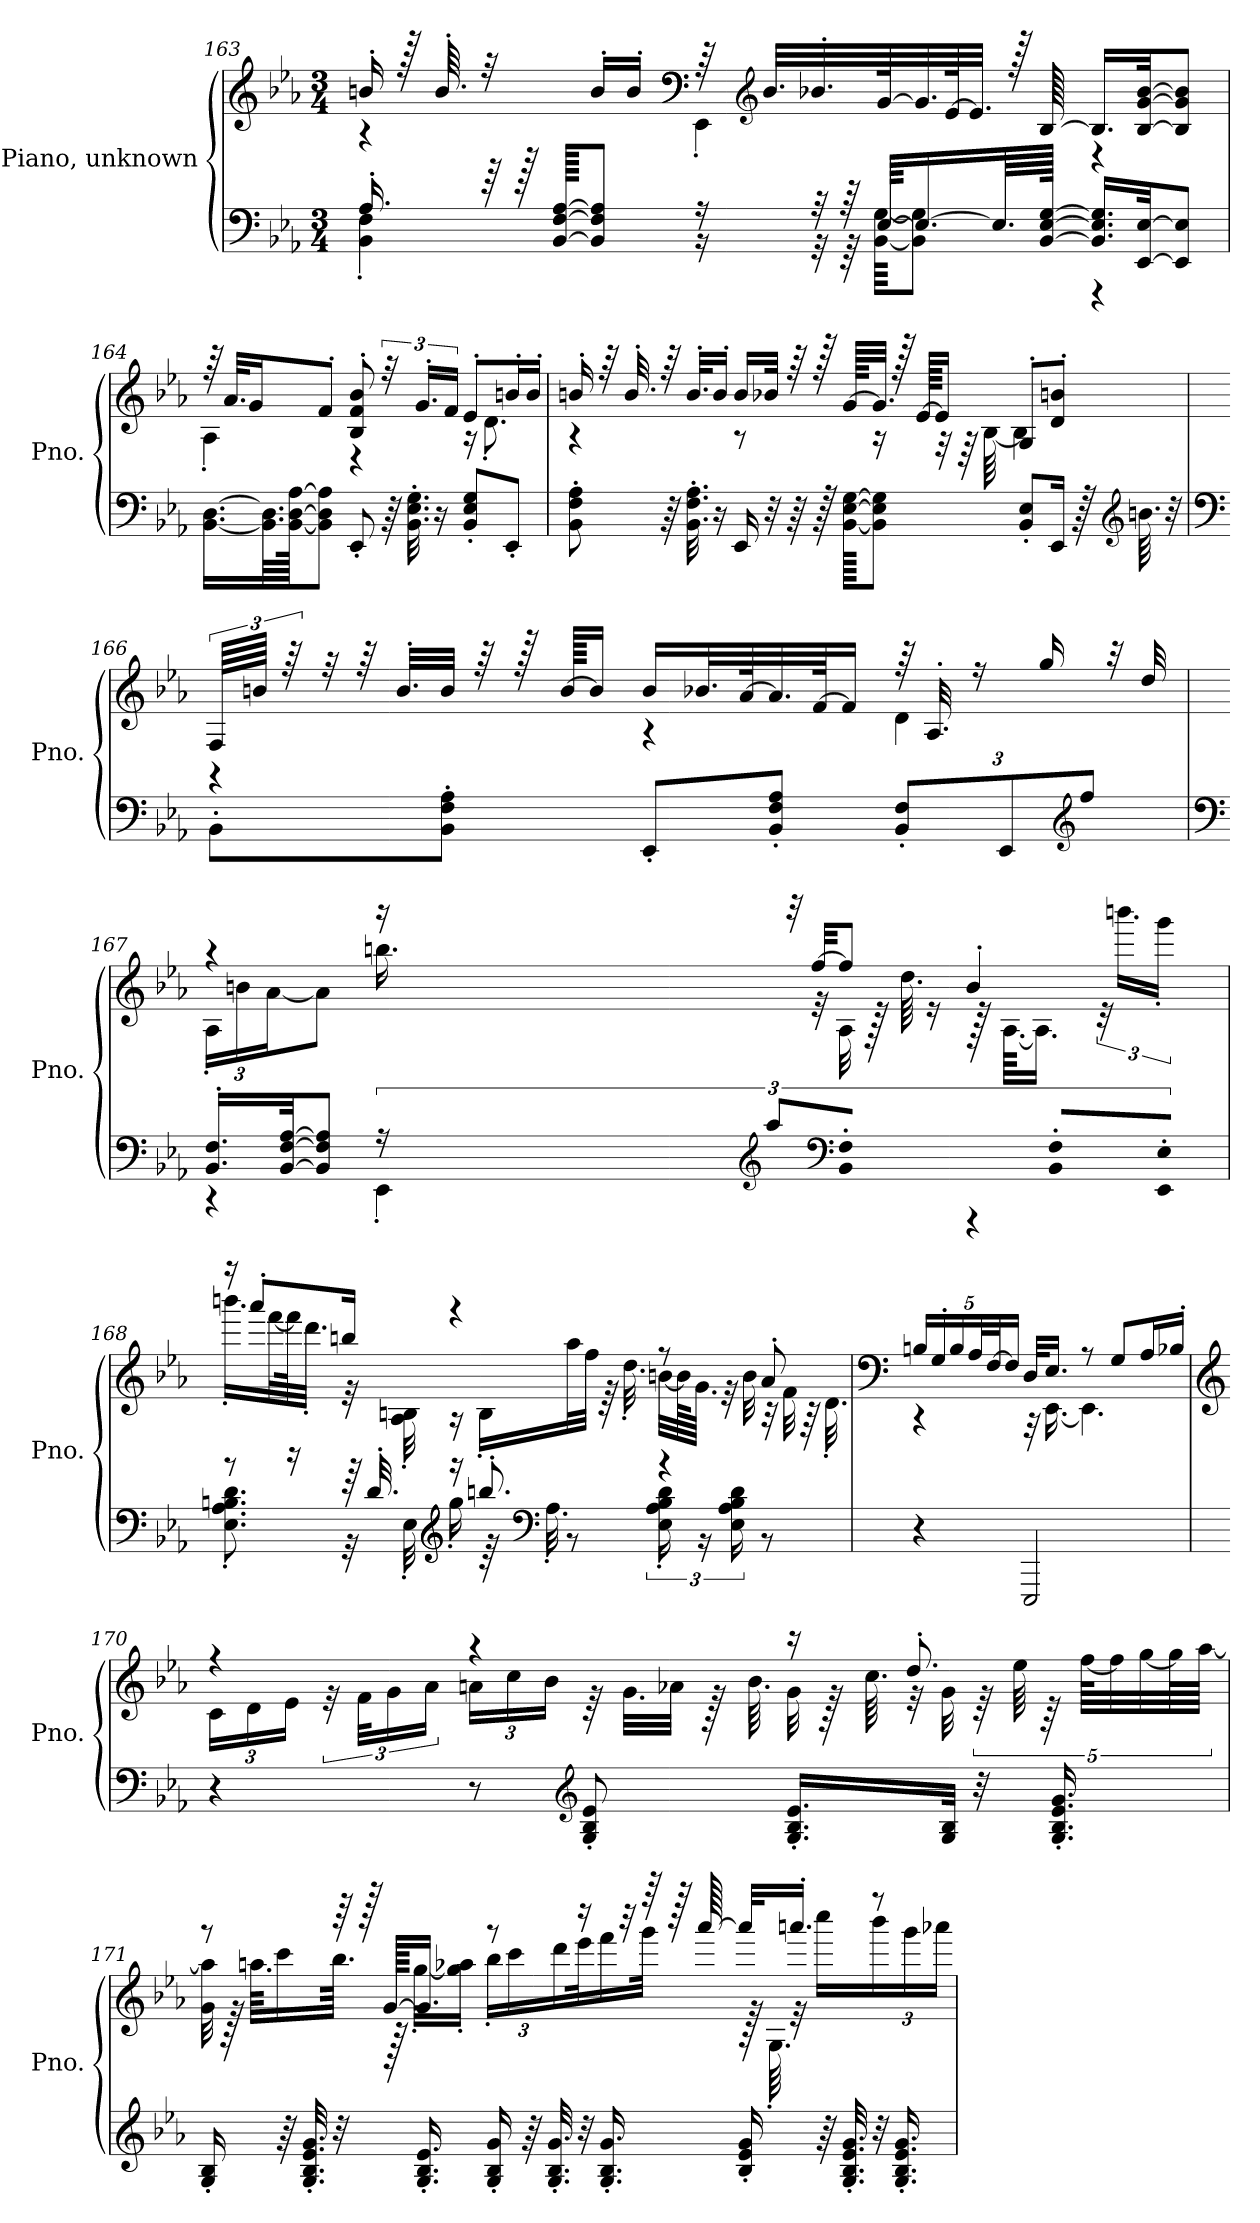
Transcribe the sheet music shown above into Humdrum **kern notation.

**kern	**kern
*part1	*part1
*staff2	*staff1
*I"Piano, unknown	*
*I'Pno.	*
!!LO:LB:g=z
*clefF4	*clefG2
*k[b-e-a-]	*k[b-e-a-]
*M3/4	*M3/4
=163	=163
*^	*^
16.A-'/	4BB-\' 4F\'	16bn'/	4r
.	.	128r	.
.	.	64.b'/	.
64r	.	32r	.
128r	.	.	.
[128BB-/ [128F/ [128A-/KKKKL	.	.	.
8BB-/] 8F/] 8A-/]J	.	16b'/LL	.
.	.	16b'/JJ	.
*	*	*clefF4	*
16r	16r	64r	4EE-'\
*	*	*clefG2	*
.	.	32.b/LLL	.
32r	32r	32.b-X'/	.
64r	64r	.	.
[64E-/KKLL	[64BB-\ [64G\KKKL	[64g/K	.
16.E-/_	8BB-\] 8G\]J	32.g/]	.
.	.	[64e-/K	.
.	.	32.e-/JJJ]	.
64.E-/LL]	.	.	.
.	.	128r	.
[128BB-/ [128E-/ [128G/JJJJk	.	[128B-/	.
16.BB-/] 16.E-/] 16.G/]LL	4r	16.B-/LL]	4r
[32EE-/ [32E-/JK	.	[32B-/ [32g/ [32b-/JK	.
8EE-/] 8E-/]J	.	8B-/] 8g/] 8b-/]J	.
*v	*v	*	*
!!LO:LB:g=z	!!
=164	=164	=164
[16.BB-\ [16.D\LL	64r	4A-'\
.	32.a-/KLL	.
.	16g/J	.
64.BB-\] 64.D\]LL	.	.
[128BB-\ [128D\ [128A-\JJJK	.	.
8BB-\] 8D\] 8A-\]J	8f'/J	.
8EE-'/	8B-/' 8f/' 8b-/'	4r
64r	48r	.
32.BB-\' 32.E-\' 32.G\'	.	.
.	24.g'/LL	.
16r	.	.
.	24f/JJ	.
8BB-/' 8E-/' 8G/'L	8e-'/L	16r
.	.	8.d'\
8EE-'/J	16bn'/L	.
.	16b'/JJ	.
!!LO:LB:g=z	!!
=165	=165	=165
8BB-\' 8F\' 8A-\'	16bn'/	4r
.	64r	.
.	32.b'/	.
64r	64r	.
32.BB-\' 32.F\' 32.A-\'	32.b'/KLL	.
16r	16b'/JJ	.
16EE-/	16b/LL	8r
32r	32b-X/JJk	.
64r	64r	.
128r	128r	.
[128BB-\ [128E-\ [128G\KKKKL	[128g/KKLLL	.
8BB-\] 8E-\] 8G\]J	32.g/JJJ]	16r
.	128r	.
.	[128e-/KKKLL	.
.	16e-/JJ]	32r
.	.	64r
.	.	[64B-\
8BB-/' 8E-/'L	8G'/L	4B-\]
16EE-/Jk	8d/' 8bn/'J	.
128r	.	.
*clefG2	*	*
64.bn\	.	.
32r	.	.
!!LO:PB:g=z	!!
=166	=166	=166
*clefF4	*	*
8BB-'\L	96F/LLLL	4r
.	96bn/JJJJ	.
.	96r	.
.	32r	.
.	64r	.
.	32.b'/LLL	.
8BB-\' 8F\' 8A-\'J	32b/JJJ	.
.	64r	.
.	128r	.
.	[128b/KKKLL	.
.	16b/JJ]	.
8EE-'/L	16b/LL	4r
.	32.b-X/L	.
.	[64a-/K	.
8BB-/' 8F/' 8A-/'J	32.a-/]	.
.	[64f/JK	.
.	16f/JJ]	.
*Xbrackettup	*	*
12BB-/' 12F/'L	64r	4d\
.	32.A-'/	.
.	16r	.
12EE-/	.	.
.	16gg/	.
*clefG2	*	*
12ff/J	.	.
.	32r	.
.	32dd/	.
!!LO:LB:g=z	!!
=167	=167	=167
*clefF4	*	*
*^	*	*
*	*	*	*Xbrackettup
16.BB-/' 16.F/'LL	4r	4r	24A-'\LL
.	.	.	24bn\
.	.	.	[24a-\J
[32BB-/ [32F/ [32A-/JK	.	.	.
8BB-/] 8F/] 8A-/]J	.	.	8a-\J]
*brackettup	*	*	*
24r	4EE-'\	16r	16.bbn\
*clefG2	*	*	*
12aa-/L	.	.	.
.	.	32r	.
.	.	[32ff/KKL	32r
*clefF4	*	*	*
8BB-/' 8F/'J	.	8ff/J]	32A-\
.	.	.	128r
.	.	.	64.dd\
.	.	.	16r
8BB-/' 8F/'L	4r	4b'/	128r
.	.	.	[64.A-\KKLL
.	.	.	16.A-\JJ]
*	*	*	*brackettup
8EE-/' 8E-/'J	.	.	48r
.	.	.	24.bbbn\LL
.	.	.	24ggg'\JJ
!!LO:LB:g=z	!!
=168	=168	=168	=168
8r	8.E-\' 8.A-\' 8.Bn\' 8.d\'	16r	16.bbbn'\LL
.	.	8aaa-'/L	.
.	.	.	[32fff\L
16r	.	.	64fff\K]
.	.	.	32.ddd'\JJJ
64r	32r	16bbn/Jk	32r
32.d'/	.	.	.
.	32E-'\	.	32A-\' 32Bn\'
*clefG2	*	*	*
16r	16gg'\	4r	16r
8.bbn'/	64r	.	16B'\LL
*clefF4	*	*	*
.	32.A-'\	.	.
.	8r	.	32aa-\L
.	.	.	32ff\JJJ
.	.	.	64r
.	.	.	32.dd'\
4r	24E-\' 24A-\' 24B\' 24d\'	8r	[32bn\LLL
.	.	.	128b\KL]
.	.	.	64.g\JJJJ
.	24r	.	.
.	.	.	32r
.	24E-\ 24A-\ 24B\ 24d\	.	.
.	.	.	32b\
.	8r	8a-'/	32r
.	.	.	32f\
.	.	.	64r
.	.	.	32.d'\
*v	*v	*	*
!!LO:LB:g=z	!!
=169	=169	=169
*	*clefF4	*
*	*Xbrackettup	*
4r	20Bn/LL	4r
.	20G'/	.
.	20B/	.
.	40A-/L	.
.	[40F/J	.
.	20F/JJ]	.
2EEE-/	32D/KLL	32r
.	16.E-/JJ	[16.EE-\
.	8r	4.EE-\]
.	8G/L	.
.	16A-/L	.
.	16B-X'/JJ	.
!!LO:LB:g=z	!!
=170	=170	=170
*	*clefG2	*
4r	4r	24c\LL
.	.	24d\
.	.	24e-\JJ
*	*	*brackettup
.	.	48r
.	.	48f\KLL
.	.	24g\
.	.	24a-\JJ
*	*	*Xbrackettup
8r	4r	24an\LL
.	.	24cc\
.	.	24b-\JJ
*clefG2	*	*
8G/' 8B-/' 8e-/'	.	64r
.	.	32.g\LLL
.	.	32a-X\JJJ
.	.	128r
.	.	64.b-\
16.G/' 16.B-/' 16.e-/'LL	16r	32g\
.	.	128r
.	.	64.cc\
.	8.dd'/	32r
32G/ 32B-/JJk	.	32g\
*	*	*brackettup
32r	.	80r
.	.	80ee-\
.	.	80r
16.G/' 16.B-/' 16.e-/' 16.g/'	.	.
.	.	[80ff\KLLL
.	.	40ff\]
.	.	[40gg\
.	.	80gg\L]
.	.	[80aa-\JJJJ
!!LO:LB:g=z	!!
=171	=171	=171
16G/' 16B-/'	8r	32g\ 32aa-\]
.	.	128r
.	.	64.aan\KKLL
64r	.	16ccc\
32.G/' 32.B-/' 32.e-/' 32.g/'	.	.
32r	64r	64.bb-\JJkk
.	128r	.
.	[128g/KKKLL	128r
16.G/' 16.B-/' 16.e-/'	16.g/JJ]	[32gg'\KLL
.	.	16gg\]' 16aa-X\'JJ
*	*	*Xbrackettup
16G/' 16B-/' 16g/'	8r	24bb-'\LL
.	.	24ccc\
64r	.	.
32.G/' 32.B-/' 32.g/'	.	.
.	.	24ddd\
32r	16r	32eee-\K
16.G/' 16.B-/' 16.g/'	.	16fff\
.	32r	.
.	64r	32ggg\JJk
.	128r	.
.	[128aaa-/	.
16B-/' 16e-/' 16g/'	32aaa-/KLL]	128r
.	.	64.G'\
.	16.aaan'/JJ	32r
64r	.	16cccc\LL
32.G/' 32.B-/' 32.e-/' 32.g/'	.	.
32r	8r	24bbb-\
16.G/' 16.B-/' 16.e-/' 16.g/'	.	.
.	.	24ggg\
.	.	24aaa-X\JJ
*	*v	*v
=	=
*-	*-
